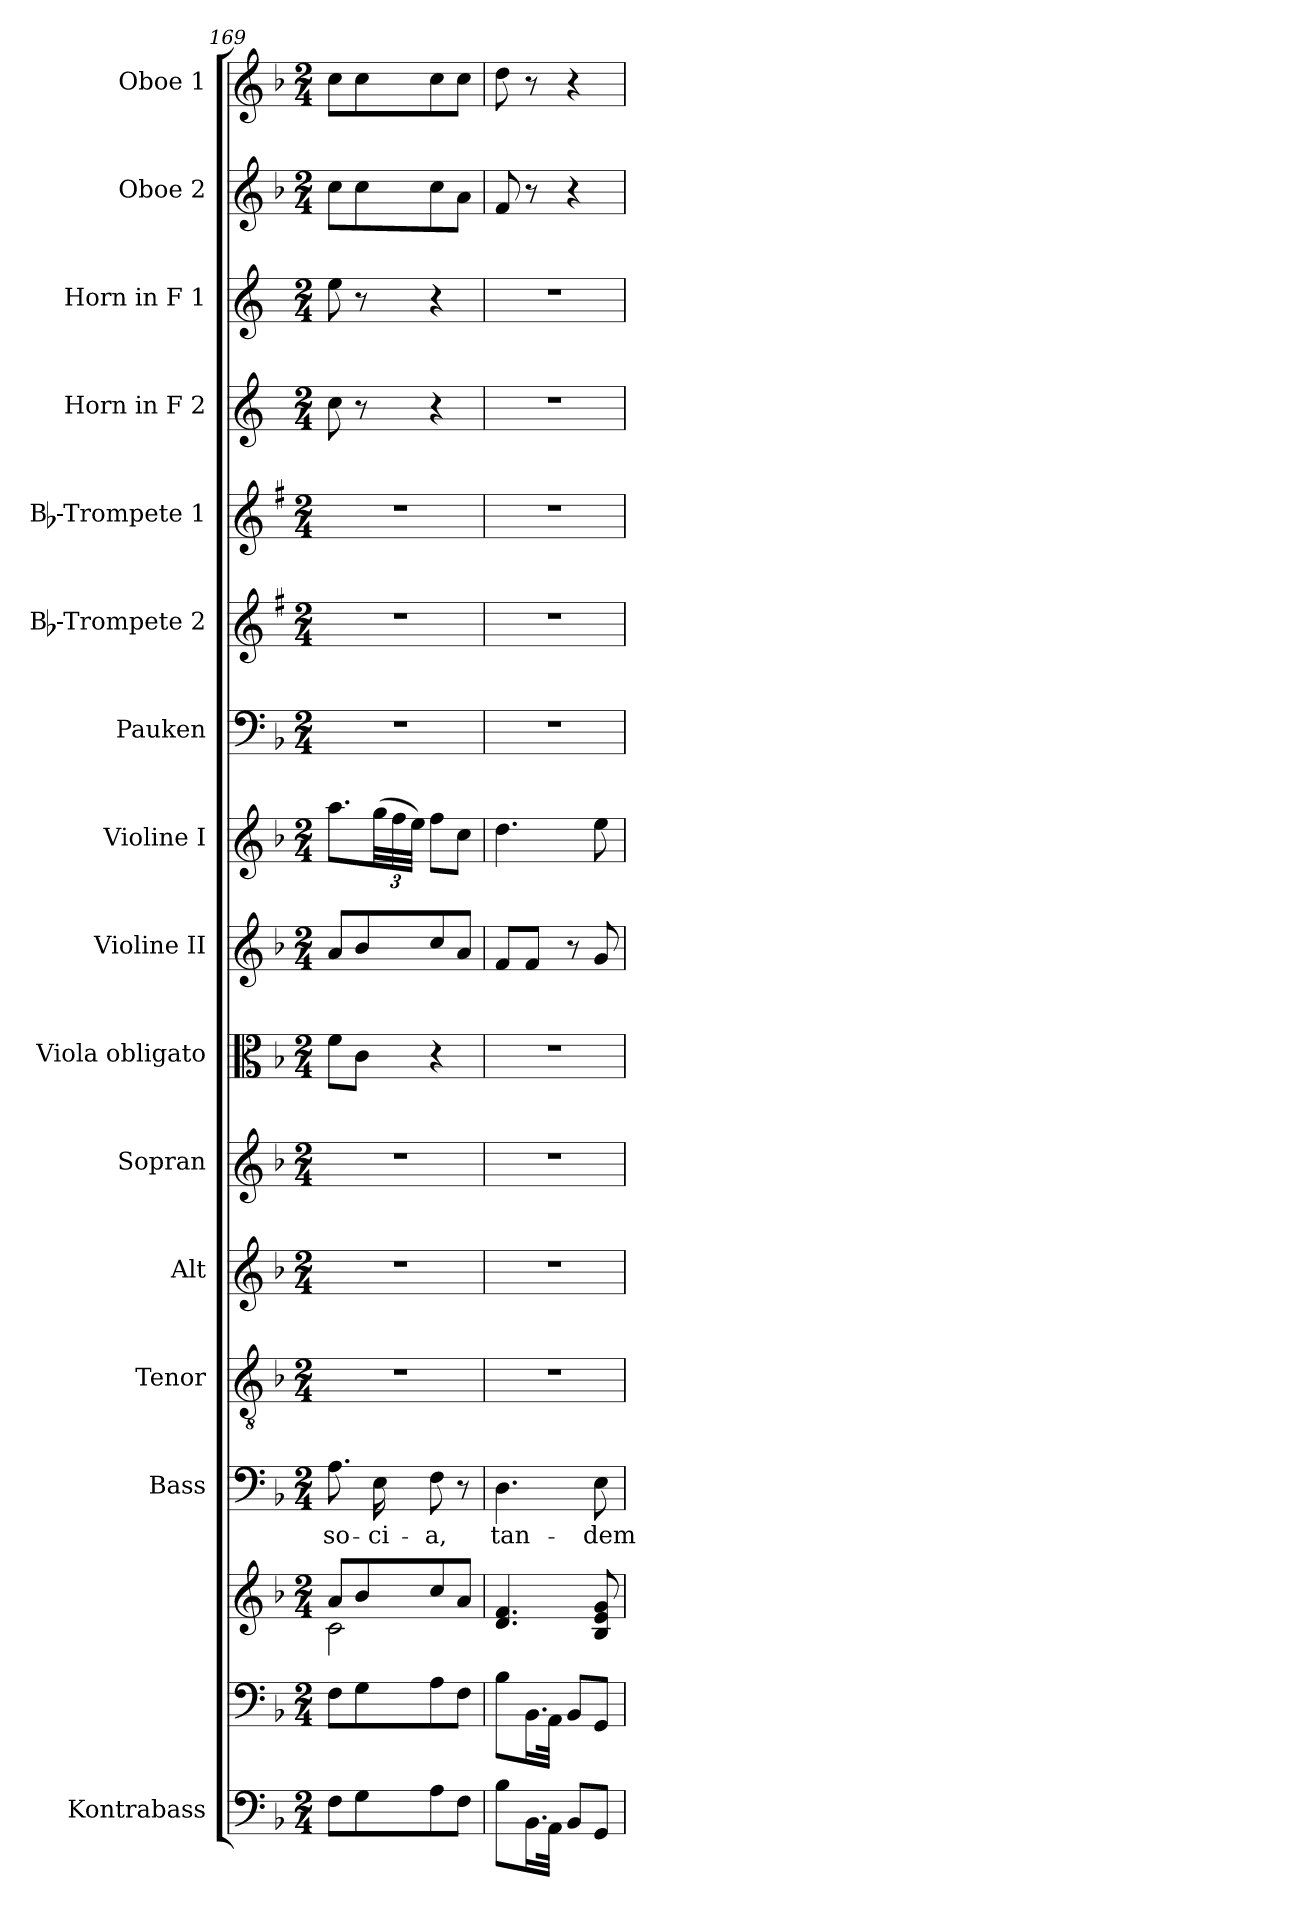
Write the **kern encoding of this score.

**kern	**kern	**kern	**kern	**text	**kern	**kern	**kern	**kern	**kern	**kern	**kern	**kern	**kern	**kern	**kern	**kern	**kern
*part16	*part15	*part15	*part14	*part14	*part13	*part12	*part11	*part10	*part9	*part8	*part7	*part6	*part5	*part4	*part3	*part2	*part1
*staff17	*staff16	*staff15	*staff14	*staff14	*staff13	*staff12	*staff11	*staff10	*staff9	*staff8	*staff7	*staff6	*staff5	*staff4	*staff3	*staff2	*staff1
*I"Kontrabass	*	*	*I"Bass	*	*I"Tenor	*I"Alt	*I"Sopran	*I"Viola obligato	*I"Violine II	*I"Violine I	*I"Pauken	*I"Bb-Trompete 2	*I"Bb-Trompete 1	*I"Horn in F 2	*I"Horn in F 1	*I"Oboe 2	*I"Oboe 1
*I'Kb.	*	*	*I'B.	*	*I'T.	*I'A.	*I'S.	*I'Vla.	*I'Vl. II	*I'Vl. I	*I'Pk.	*I'Bb Trp. 2	*I'Bb Trp. 1	*	*	*I'Ob. 2	*I'Ob. 1
*clefF4	*clefF4	*clefG2	*clefF4	*	*clefGv2	*clefG2	*clefG2	*clefC3	*clefG2	*clefG2	*clefF4	*clefG2	*clefG2	*clefG2	*clefG2	*clefG2	*clefG2
*ITrd7c12	*	*	*	*	*	*	*	*	*	*	*	*ITrd1c2	*ITrd1c2	*ITrd4c7	*ITrd4c7	*	*
*k[b-]	*k[b-]	*k[b-]	*k[b-]	*	*k[b-]	*k[b-]	*k[b-]	*k[b-]	*k[b-]	*k[b-]	*k[b-]	*k[b-]	*k[b-]	*k[b-]	*k[b-]	*k[b-]	*k[b-]
*F:	*F:	*F:	*F:	*	*F:	*F:	*F:	*F:	*F:	*F:	*F:	*F:	*F:	*F:	*F:	*F:	*F:
*M2/4	*M2/4	*M2/4	*M2/4	*	*M2/4	*M2/4	*M2/4	*M2/4	*M2/4	*M2/4	*M2/4	*M2/4	*M2/4	*M2/4	*M2/4	*M2/4	*M2/4
=169	=169	=169	=169	=169	=169	=169	=169	=169	=169	=169	=169	=169	=169	=169	=169	=169	=169
*	*	*^	*	*	*	*	*	*	*	*	*	*	*	*	*	*	*
!	!	!	!	!	!LO:LY:b	!	!	!	!	!	!	!	!	!	!	!	!	!
8FF\L	8F\L	8a/L	2c\	8.A\	so-	2r	2r	2r	8f\L	8a/L	8.aa\L	2r	2r	2r	8f\	8a\	8cc\L	8cc\L
8GG\	8G\	8b-/	.	.	.	.	.	.	8c\J	8b-/	.	.	.	.	8r	8r	8cc\	8cc\
!	!	!	!	!	!LO:LY:b	!	!	!	!	!	!	!	!	!	!	!	!	!
*	*	*	*	*	*	*	*	*	*	*	*Xbrackettup	*	*	*	*	*	*	*
.	.	.	.	16E\	-ci-	.	.	.	.	.	(>48gg\LL	.	.	.	.	.	.	.
.	.	.	.	.	.	.	.	.	.	.	48ff\	.	.	.	.	.	.	.
.	.	.	.	.	.	.	.	.	.	.	48ee\JJJ)	.	.	.	.	.	.	.
!	!	!	!	!	!LO:LY:b	!	!	!	!	!	!	!	!	!	!	!	!	!
8AA\	8A\	8cc/	.	8F\	-a,	.	.	.	4r	8cc/	8ff\L	.	.	.	4r	4r	8cc\	8cc\
8FF\J	8F\J	8a/J	.	8r	.	.	.	.	.	8a/J	8cc\J	.	.	.	.	.	8a\J	8cc\J
*	*	*v	*v	*	*	*	*	*	*	*	*	*	*	*	*	*	*	*
=170	=170	=170	=170	=170	=170	=170	=170	=170	=170	=170	=170	=170	=170	=170	=170	=170	=170
!	!	!	!	!LO:LY:b	!	!	!	!	!	!	!	!	!	!	!	!	!
8BB-\L	8B-\L	4.d/ 4.f/	4.D\	tan-	2r	2r	2r	2r	8f/L	4.dd\	2r	2r	2r	2r	2r	8f/	8dd\
16.BBB-\L	16.BB-\L	.	.	.	.	.	.	.	8f/J	.	.	.	.	.	.	8r	8r
32AAA\JJk	32AA\JJk	.	.	.	.	.	.	.	.	.	.	.	.	.	.	.	.
8BBB-/L	8BB-/L	.	.	.	.	.	.	.	8r	.	.	.	.	.	.	4r	4r
!	!	!	!	!LO:LY:b	!	!	!	!	!	!	!	!	!	!	!	!	!
8GGG/J	8GG/J	8B-/ 8e/ 8g/	8E\	-dem	.	.	.	.	8g/	8ee\	.	.	.	.	.	.	.
=	=	=	=	=	=	=	=	=	=	=	=	=	=	=	=	=	=
*-	*-	*-	*-	*-	*-	*-	*-	*-	*-	*-	*-	*-	*-	*-	*-	*-	*-
